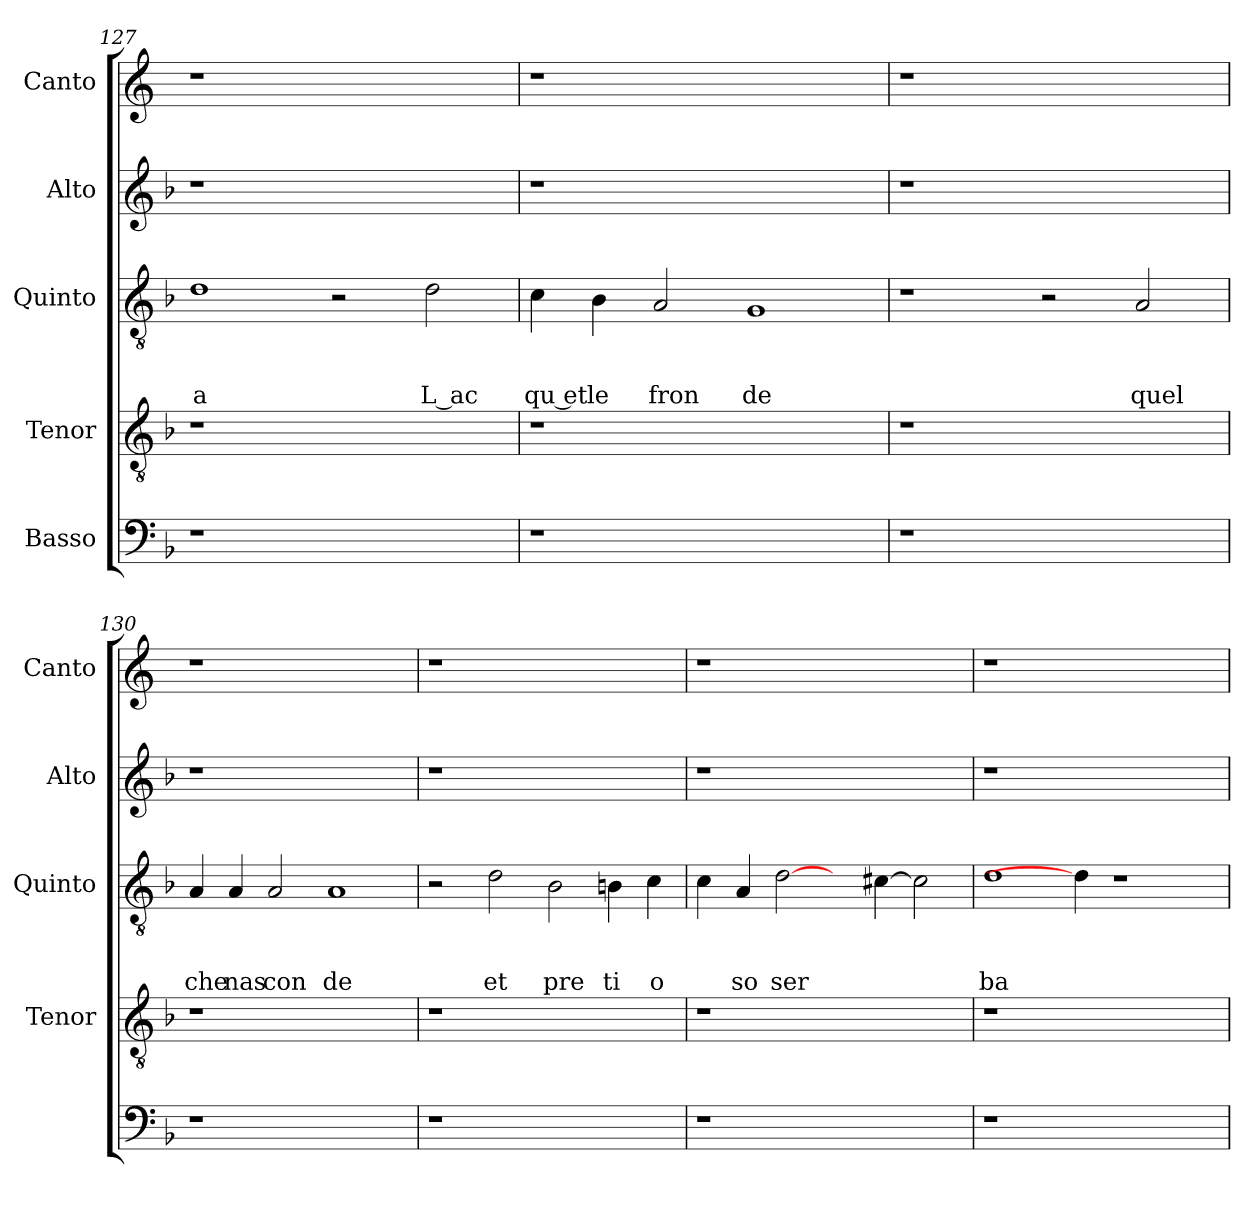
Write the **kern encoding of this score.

**kern	**kern	**kern	**text	**text	**text	**kern	**kern
*part5	*part4	*part3	*part3	*part3	*part3	*part2	*part1
*staff5	*staff4	*staff3	*staff3	*staff3	*staff3	*staff2	*staff1
*I"Basso	*I"Tenor	*I"Quinto	*	*	*	*I"Alto	*I"Canto
*	*I'Tenor	*I'Quinto	*	*	*	*I'Alto	*I'Canto
*clefF4	*clefGv2	*clefGv2	*	*	*	*clefG2	*clefG2
*k[b-]	*k[b-]	*k[b-]	*	*	*	*k[b-]	*k[]
*F:	*F:	*F:	*	*	*	*F:	*C:
=127	=127	=127	=127	=127	=127	=127	=127
!	!	!	!	!	!LO:LY:b	!	!
1r	1r	1d	.	.	a	1r	1r
1ryy	1ryy	2r	.	.	.	1ryy	1ryy
!	!	!	!	!	!LO:LY:b:rj	!	!
.	.	2d\	.	.	L ac	.	.
=128	=128	=128	=128	=128	=128	=128	=128
!	!	!	!	!	!LO:LY:b:rj	!	!
1r	1r	4c\	.	.	qu et	1r	1r
!	!	!	!	!	!LO:LY:b	!	!
.	.	4B-\	.	.	le	.	.
!	!	!	!	!	!LO:LY:b	!	!
.	.	2A/	.	.	fron	.	.
!	!	!	!	!	!LO:LY:b	!	!
1ryy	1ryy	1G	.	.	de	1ryy	1ryy
=129	=129	=129	=129	=129	=129	=129	=129
1r	1r	1r	.	.	.	1r	1r
1ryy	1ryy	2r	.	.	.	1ryy	1ryy
!	!	!	!	!	!LO:LY:b	!	!
.	.	2A/	.	.	quel	.	.
!!LO:LB:g=z
=130	=130	=130	=130	=130	=130	=130	=130
!	!	!	!	!	!LO:LY:b	!	!
1r	1r	4A/	.	.	che	1r	1r
!	!	!	!	!	!LO:LY:b	!	!
.	.	4A/	.	.	nas	.	.
!	!	!	!	!	!LO:LY:b	!	!
.	.	2A/	.	.	con	.	.
!	!	!	!	!	!LO:LY:b	!	!
1ryy	1ryy	1A	.	.	de	1ryy	1ryy
=131	=131	=131	=131	=131	=131	=131	=131
1r	1r	2r	.	.	.	1r	1r
!	!	!	!	!	!LO:LY:b	!	!
.	.	2d\	.	.	et	.	.
!	!	!	!	!	!LO:LY:b	!	!
1ryy	1ryy	2B-\	.	.	pre	1ryy	1ryy
!	!	!	!	!	!LO:LY:b	!	!
.	.	4Bn\	.	.	ti	.	.
!	!	!	!	!	!LO:LY:b	!	!
.	.	4c\	.	.	o	.	.
=132	=132	=132	=132	=132	=132	=132	=132
1r	1r	4c\	.	.	.	1r	1r
!	!	!	!	!	!LO:LY:b	!	!
.	.	4A/	.	.	so	.	.
!	!	!	!	!	!LO:LY:b	!	!
.	.	[2d\	.	.	ser	.	.
1ryy	1ryy	4ryy	.	.	.	1ryy	1ryy
.	.	[>4c#X\	.	.	.	.	.
.	.	2c#\]	.	.	.	.	.
=133	=133	=133	=133	=133	=133	=133	=133
!	!	!	!	!	!LO:LY:b	!	!
1r	1r	1d	.	.	ba	1r	1r
1ryy	1ryy	4d\]	.	.	.	1ryy	1ryy
.	.	1r	.	.	.	.	.
4ryy	4ryy	.	.	.	.	4ryy	4ryy
=	=	=	=	=	=	=	=
*-	*-	*-	*-	*-	*-	*-	*-
